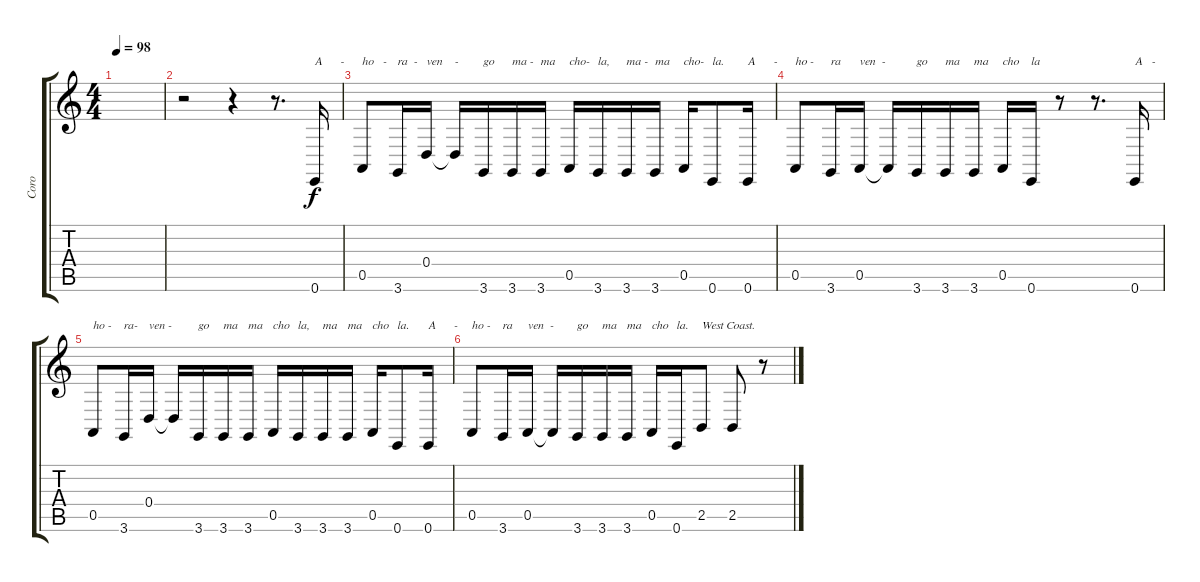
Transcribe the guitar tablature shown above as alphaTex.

\track ("Coro" "Coro") {instrument oboe}
\staff {score tabs}
\tuning (E4 B3 G3 D3 A2 E2) {hide}
\ts (4 4)
\tempo 98
\clef g2
\ks c
|
r.2 r.4 r.8{d} 0.6.16{txt "A      -"} |
0.5.8{txt "ho   -"} 3.6.16{txt "ra  -"} 0.4.16{txt "ven    -"} 0.4{t}.16 3.6.16{txt "go"} 3.6.16{txt "ma -"} 3.6.16{txt "ma"} 0.5.16{txt "cho-"} 3.6.16{txt "la,"} 3.6.16{txt "ma -"} 3.6.16{txt "ma"} 0.5.16{txt "cho-"} 0.6.8{txt "la."} 0.6.16{txt "A      -"} |
0.5.8{txt "ho -"} 3.6.16{txt "ra"} 0.5.16{txt "ven  -"} 0.5{t}.16 3.6.16{txt "go"} 3.6.16{txt "ma"} 3.6.16{txt "ma"} 0.5.16{txt "cho"} 0.6.16{txt "la"} r.8 r.8{d} 0.6.16{txt "A   -"} |
0.5.8{txt "ho -"} 3.6.16{txt "ra-"} 0.4.16{txt "ven -"} 0.4{t}.16 3.6.16{txt "go"} 3.6.16{txt "ma"} 3.6.16{txt "ma"} 0.5.16{txt "cho"} 3.6.16{txt "la,"} 3.6.16{txt "ma"} 3.6.16{txt "ma"} 0.5.16{txt "cho"} 0.6.8{txt "la."} 0.6.16{txt "A      -"} |
0.5.8{txt "ho -"} 3.6.16{txt "ra"} 0.5.16{txt "ven  -"} 0.5{t}.16 3.6.16{txt "go"} 3.6.16{txt "ma"} 3.6.16{txt "ma"} 0.5.16{txt "cho"} 0.6.16{txt "la."} 2.5.8{txt "West Coast."} 2.5.8 r.8
